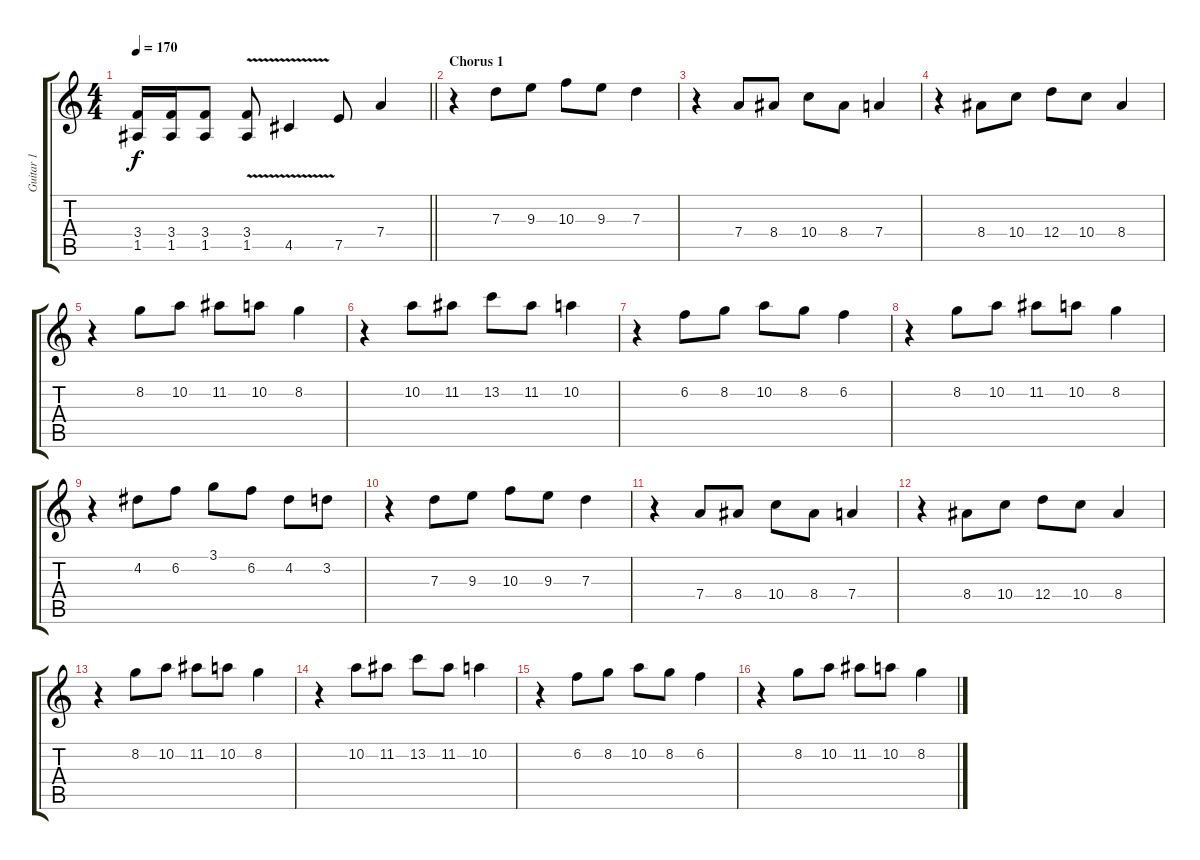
\track ("Guitar 1" "Guitar 1") {instrument distortionguitar}
\staff {score tabs}
\tuning (E4 B3 G3 D3 A2 D2) {hide}
\ts (4 4)
\tempo 170
\clef g2
\barLineRight lightlight
\ks c
(3.4 1.5).16{dy f} (3.4 1.5).16 (3.4 1.5).8 (3.4 1.5{v}).8 4.5{v}.4 7.5.8 7.4.4 |
\section ("" "Chorus 1")
r.4{volume 10 balance 8} 7.3.8 9.3.8 10.3.8 9.3.8 7.3.4 |
r.4 7.4.8 8.4.8 10.4.8 8.4.8 7.4.4 |
r.4 8.4.8 10.4.8 12.4.8 10.4.8 8.4.4 |
r.4 8.2.8 10.2.8 11.2.8 10.2.8 8.2.4 |
r.4 10.2.8 11.2.8 13.2.8 11.2.8 10.2.4 |
r.4 6.2.8 8.2.8 10.2.8 8.2.8 6.2.4 |
r.4 8.2.8 10.2.8 11.2.8 10.2.8 8.2.4 |
r.4 4.2.8 6.2.8 3.1.8 6.2.8 4.2.8 3.2.8 |
r.4 7.3.8 9.3.8 10.3.8 9.3.8 7.3.4 |
r.4 7.4.8 8.4.8 10.4.8 8.4.8 7.4.4 |
r.4 8.4.8 10.4.8 12.4.8 10.4.8 8.4.4 |
r.4 8.2.8 10.2.8 11.2.8 10.2.8 8.2.4 |
r.4 10.2.8 11.2.8 13.2.8 11.2.8 10.2.4 |
r.4 6.2.8 8.2.8 10.2.8 8.2.8 6.2.4 |
r.4 8.2.8 10.2.8 11.2.8 10.2.8 8.2.4
